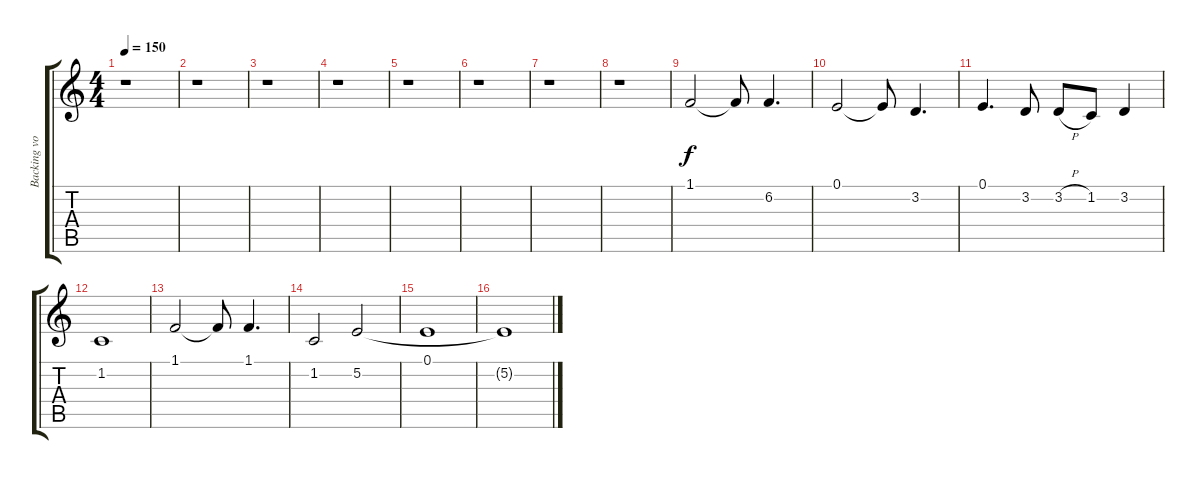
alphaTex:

\track ("Backing vocal" "Backing vo") {instrument oboe}
\staff {score tabs}
\tuning (E4 B3 G3 D3 A2 E2) {hide}
\ts (4 4)
\tempo 150
\clef g2
\ks c
r.1{dy f} |
r.1 |
r.1 |
r.1 |
r.1 |
r.1 |
r.1 |
r.1 |
1.1.2 1.1{t}.8 6.2.4{d} |
0.1.2 0.1{t}.8 3.2.4{d} |
0.1.4{d} 3.2.8 3.2{h}.8 1.2.8 3.2.4 |
1.2.1 |
1.1.2 1.1{t}.8 1.1.4{d} |
1.2.2 5.2.2 |
0.1.1 |
5.2{t}.1
